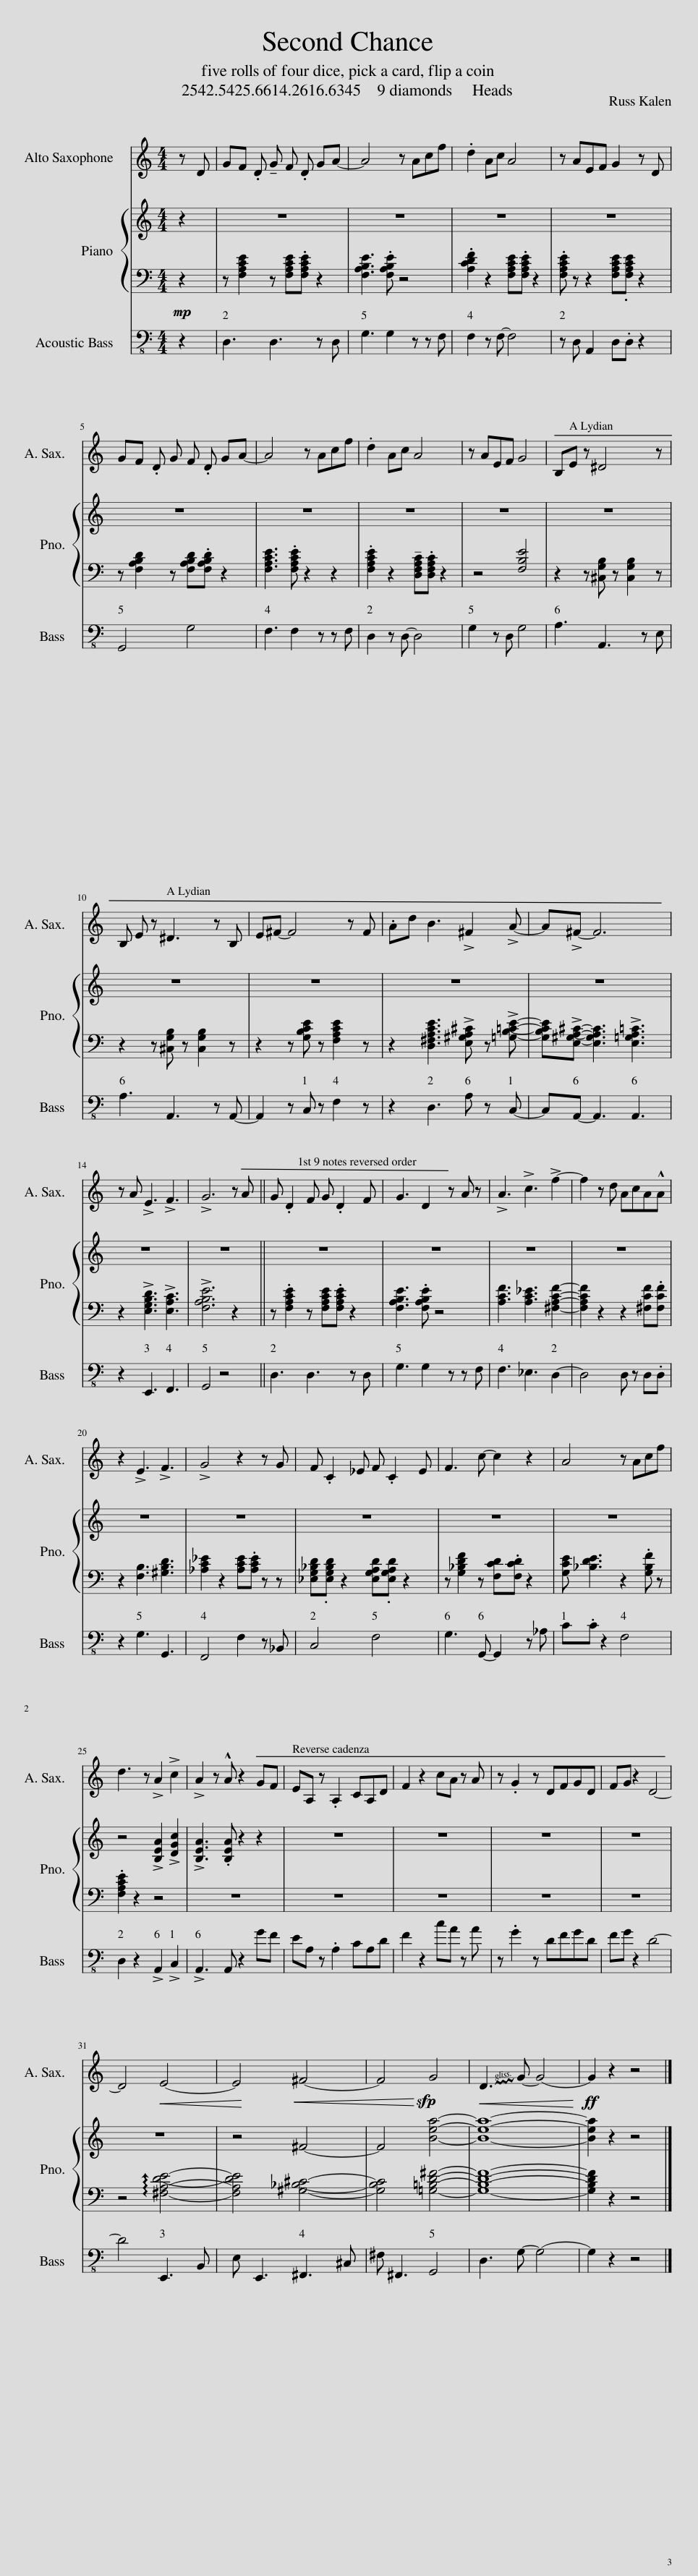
X:1
%%score 1 { 2 | 3 } 4
L:1/8
M:4/4
I:linebreak $
K:C
V:1 treble transpose=-9
V:2 treble
V:3 bass
V:4 bass transpose=-12
V:1
[K:C] z B | ed .B !tenuto!e d .B e^f- | f4 z ^fad' | .b2 ^fa f4 | z ^f^cd e2 z B |$ %5
 ed .B e d .B e^f- | f4 z ^fad' | .b2 ^fa f4 | z ^f^cd e4 | ^G^c z ^B4 z |$ %10
 ^G ^c z ^B3 z G | ^c^d- d4 z d | .^fb ^g3 !>!^d2 !>!f- | f!>!^d- d6 |$ z ^f !>!^c3 !>!d3 | %15
 !>!e6 z ^f || e .B2 d e .B2 d | e3 B2 z ^f z | !>!^f3 !>!a3 !>!d'2- | d'2 z b ^faf!^!f |$ %20
 z2 !>!^c3 !>!d3 | !>!e4 z2 z e | d .A2 c d .A2 c | d3 a- a2 z2 | ^f4 z fad' |$ %25
 b3 z !>!^f2 !>!a2 | !>!^f2 z !^!f z2 ed | ^c^F z .F2 AFB | d2 z2 a^f z f | z .e2 z BdeB | %30
 de z2 B4- |$ B4!<(! ^c4- | c4!<)!!<(! ^d4- | d4!<)! e4 |!<(! !~(!B3 !~)!e- e4-!<)! | %35
!ff! e2 z2 z4 |] %36
V:2
 z2 | z8 | z8 | z8 | z8 |$ %5
 z8 | z8 | z8 | z8 | z8 |$ %10
 z8 | z8 | z8 | z8 |$ z8 | %15
 z8 || z8 | z8 | z8 | z8 |$ %20
 z8 | z8 | z8 | z8 | z8 |$ %25
 z4 !>![B,EA]2 !>![DGc]2 | !>![B,EA]3 .[B,EA] z2 z2 | z8 | z8 | z8 | %30
 z8 |$ z8 | z4 ^F4- | F4 [Bea]4- | [Bea]8- | %35
 [Bea]2 z2 z4 |] %36
V:3
!mp! z2 | z [F,A,CE]2 z [F,A,CE].[F,A,CE] z2 | [F,A,B,E]3 .[F,A,B,E] z4 | .[A,CDF]2 z2 [F,A,CE].[F,A,CE] z2 | .[F,A,CE] z z2 [F,A,CE].[F,A,CE] z2 |$ %5
 z [F,A,B,D]2 z [F,A,B,D].[F,A,B,D] z2 | [F,A,CE]3 .[F,A,CE] z2 z2 | .[F,A,CE]2 z2 !tenuto![D,F,A,C].[D,F,A,C] z2 | z4 [F,B,E]4 | z2 z [^C,G,B,] z [C,G,B,]2 z |$ %10
 z2 z [^C,G,B,] z [C,G,B,]2 z | z2 z [G,B,CE] z [F,A,CE]2 z | z2 [D,^F,A,CE]3 !>![E,^G,A,^C] z !>![=G,B,=CE]- | [G,B,CE]!>![E,^G,A,^C]- [E,G,A,C]3 !>![E,=G,A,=C]3 |$ z2 !>![E,G,B,D]3 !>![E,A,C]3 | %15
 !>![F,A,B,E]6 z2 || z .[F,A,CE]2 z [F,A,CE].[F,A,CE] z2 | [F,A,B,E]3 .[F,A,B,E] z4 | [A,CF]3 [A,C_E]3 [^F,A,CF]2- | [F,A,CF]2 z2 z2 [^F,CF].[F,CF] |$ %20
 z2 [F,B,]3 [^G,B,D]3 | [_A,C_E]2 z2 [A,CE].[A,CE] z z | [_E,G,_B,D].[E,G,B,D] z2 [E,G,A,D].[E,G,A,D] z2 | z [G,_B,DF]2 z [F,CD].[F,CD] z2 | [G,CE] [_B,DE]3 z2 .[G,B,F] z |$ %25
 .[F,A,CE]2 z2 z4 | z8 | z8 | z8 | z8 | %30
 z8 |$ z4 !arpeggio![^F,A,DE]4- | [F,A,DE]4 [^G,_B,^C]4- | [G,B,C]4 [=G,=B,D^F]4- | [G,B,DF]8- | %35
 [G,B,DF]2 z2 z4 |] %36
V:4
 z2 | D,3 D,3 z D, | G,3 G,2 z z F, | F,2 z F,- F,4 | z D, A,,2 D,.D, z2 |$ %5
 G,,4 G,4 | F,3 F,2 z z F, | D,2 z D,- D,4 | G,2 z D, G,4 | A,3 A,,3 z E, |$ %10
 A,3 A,,3 z A,,- | A,,2 z C, z F,2 z | z2 D,3 A, z C,- | C,A,,- A,,3 A,,3 |$ z2 E,,3 F,,3 | %15
 G,,4 z4 || D,3 D,3 z D, | G,3 G,2 z z F, | F,3 _E,3 D,2- | D,4 D, z D,.D, |$ %20
 z2 G,3 G,,3 | F,,4 F,2 z _B,, | C,4 F,4 | G,3 G,,- G,,2 z _A, | C.C z2 F,4 |$ %25
 D,2 z2 !>!A,,2 !>!C,2 | !>!A,,3 A,, z2 GF | EA, z .A,2 CA,D | F2 z2 cA z A | z .G2 z DFGD | %30
 FG z2 D4- |$ D4 E,,3 B,, | E, E,,3 ^F,,3 ^C, | ^F, ^F,,3 G,,4 | D,3 G,- G,4- | %35
 G,2 z2 z4 |] %36
